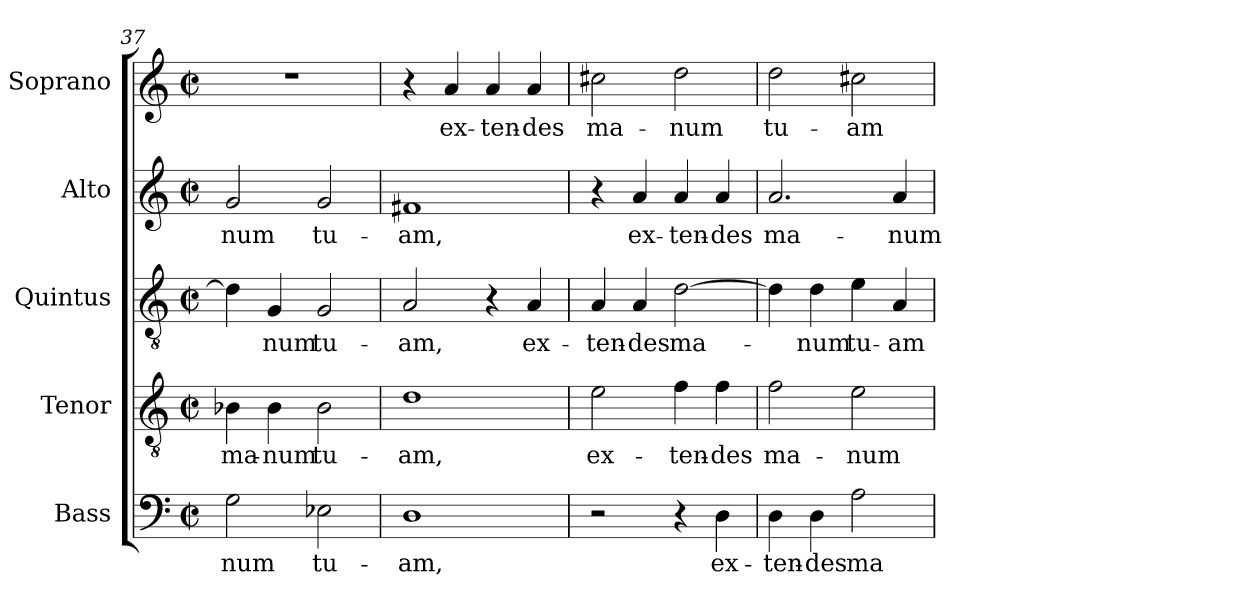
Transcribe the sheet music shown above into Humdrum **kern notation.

**kern	**text	**kern	**text	**kern	**text	**kern	**text	**kern	**text
*part5	*part5	*part4	*part4	*part3	*part3	*part2	*part2	*part1	*part1
*staff5	*staff5	*staff4	*staff4	*staff3	*staff3	*staff2	*staff2	*staff1	*staff1
*I"Bass	*	*I"Tenor	*	*I"Quintus	*	*I"Alto	*	*I"Soprano	*
*I'B.	*	*I'T.	*	*I'T.	*	*I'A.	*	*I'S.	*
!!LO:LB:g=z
*clefF4	*	*clefGv2	*	*clefGv2	*	*clefG2	*	*clefG2	*
*	*	*ITrd7c12	*	*ITrd7c12	*	*	*	*	*
*k[]	*	*k[]	*	*k[]	*	*k[]	*	*k[]	*
*C:	*	*C:	*	*C:	*	*C:	*	*C:	*
*M2/2	*	*M2/2	*	*M2/2	*	*M2/2	*	*M2/2	*
*met(c|)	*	*met(c|)	*	*met(c|)	*	*met(c|)	*	*met(c|)	*
=37	=37	=37	=37	=37	=37	=37	=37	=37	=37
!	!LO:LY:b:color=#000000	!	!	!	!	!	!	!	!
!	!	!	!LO:LY:b:color=#000000	!	!	!	!	!	!
!	!	!	!	!	!	!	!LO:LY:b:color=#000000	!	!
2Gi\	-num	4BB-Xi\	ma-	4Di\]	.	2gi/	-num	1r	.
!	!	!	!LO:LY:b:color=#000000	!	!	!	!	!	!
!	!	!	!	!	!LO:LY:b:color=#000000	!	!	!	!
.	.	4BB-i\	-num	4GGi/	-num	.	.	.	.
!	!LO:LY:b:color=#000000	!	!	!	!	!	!	!	!
!	!	!	!LO:LY:b:color=#000000	!	!	!	!	!	!
!	!	!	!	!	!LO:LY:b:color=#000000	!	!	!	!
!	!	!	!	!	!	!	!LO:LY:b:color=#000000	!	!
2E-Xi\	tu-	2BB-i\	tu-	2GGi/	tu-	2gi/	tu-	.	.
=38	=38	=38	=38	=38	=38	=38	=38	=38	=38
!	!LO:LY:b:color=#000000	!	!	!	!	!	!	!	!
!	!	!	!LO:LY:b:color=#000000	!	!	!	!	!	!
!	!	!	!	!	!LO:LY:b:color=#000000	!	!	!	!
!	!	!	!	!	!	!	!LO:LY:b:color=#000000	!	!
1Di	-am,	1Di	-am,	2AAi/	-am,	1f#Xi	-am,	4r	.
!	!	!	!	!	!	!	!	!	!LO:LY:b:color=#000000
.	.	.	.	.	.	.	.	4ai/	ex-
!	!	!	!	!	!	!	!	!	!LO:LY:b:color=#000000
.	.	.	.	4r	.	.	.	4ai/	-ten-
!	!	!	!	!	!LO:LY:b:color=#000000	!	!	!	!
!	!	!	!	!	!	!	!	!	!LO:LY:b:color=#000000
.	.	.	.	4AAi/	ex-	.	.	4ai/	-des
=39	=39	=39	=39	=39	=39	=39	=39	=39	=39
!	!	!	!LO:LY:b:color=#000000	!	!	!	!	!	!
!	!	!	!	!	!LO:LY:b:color=#000000	!	!	!	!
!	!	!	!	!	!	!	!	!	!LO:LY:b:color=#000000
2r	.	2Ei\	ex-	4AAi/	-ten-	4r	.	2cc#Xi\	ma-
!	!	!	!	!	!LO:LY:b:color=#000000	!	!	!	!
!	!	!	!	!	!	!	!LO:LY:b:color=#000000	!	!
.	.	.	.	4AAi/	-des	4ai/	ex-	.	.
!	!	!	!LO:LY:b:color=#000000	!	!	!	!	!	!
!	!	!	!	!	!LO:LY:b:color=#000000	!	!	!	!
!	!	!	!	!	!	!	!LO:LY:b:color=#000000	!	!
!	!	!	!	!	!	!	!	!	!LO:LY:b:color=#000000
4r	.	4Fi\	-ten-	[>2Di\	ma-	4ai/	-ten-	2ddi\	-num
!	!LO:LY:b:color=#000000	!	!	!	!	!	!	!	!
!	!	!	!LO:LY:b:color=#000000	!	!	!	!	!	!
!	!	!	!	!	!	!	!LO:LY:b:color=#000000	!	!
4Di\	ex-	4Fi\	-des	.	.	4ai/	-des	.	.
=40	=40	=40	=40	=40	=40	=40	=40	=40	=40
!	!LO:LY:b:color=#000000	!	!	!	!	!	!	!	!
!	!	!	!LO:LY:b:color=#000000	!	!	!	!	!	!
!	!	!	!	!	!	!	!LO:LY:b:color=#000000	!	!
!	!	!	!	!	!	!	!	!	!LO:LY:b:color=#000000
4Di\	-ten-	2Fi\	ma-	4Di\]	.	2.ai/	ma-	2ddi\	tu-
!	!LO:LY:b:color=#000000	!	!	!	!	!	!	!	!
!	!	!	!	!	!LO:LY:b:color=#000000	!	!	!	!
4Di\	-des	.	.	4Di\	-num	.	.	.	.
!	!LO:LY:b:color=#000000	!	!	!	!	!	!	!	!
!	!	!	!LO:LY:b:color=#000000	!	!	!	!	!	!
!	!	!	!	!	!LO:LY:b:color=#000000	!	!	!	!
!	!	!	!	!	!	!	!	!	!LO:LY:b:color=#000000
2Ai\	ma-	2Ei\	-num	4Ei\	tu-	.	.	2cc#Xi\	-am
!	!	!	!	!	!LO:LY:b:color=#000000	!	!	!	!
!	!	!	!	!	!	!	!LO:LY:b:color=#000000	!	!
.	.	.	.	4AAi/	-am	4ai/	-num	.	.
=	=	=	=	=	=	=	=	=	=
*-	*-	*-	*-	*-	*-	*-	*-	*-	*-
